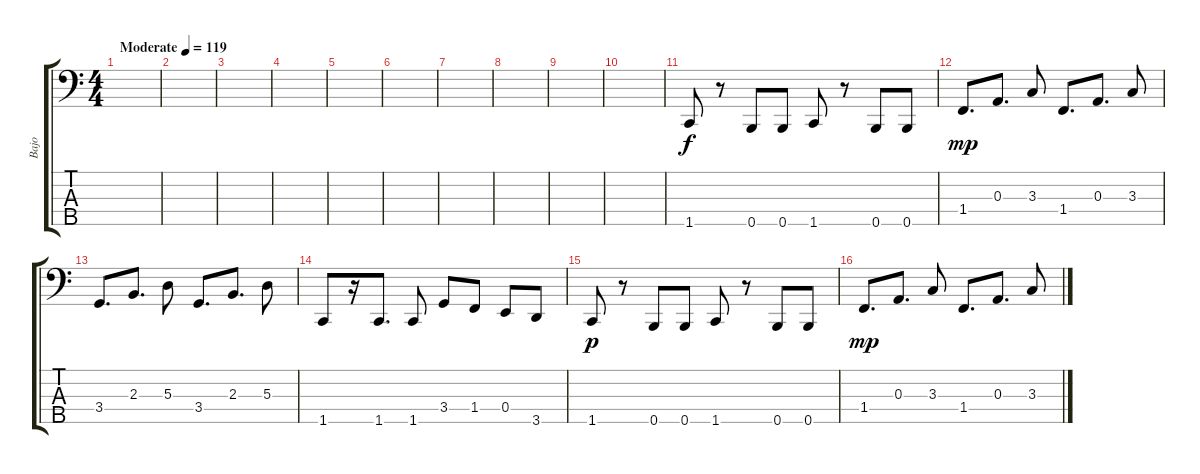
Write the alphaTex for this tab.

\track ("Bajo" "Bajo") {instrument electricbassfinger}
\staff {score tabs}
\tuning (G2 D2 A1 E1 B0) {hide}
\ts (4 4)
\tempo (119 "Moderate")
\clef f4
\ks c
|
|
|
|
|
|
|
|
|
|
1.5.8 r.8 0.5.8 0.5.8 1.5.8 r.8 0.5.8 0.5.8 |
1.4.8{d dy mp} 0.3.8{d} 3.3.8 1.4.8{d} 0.3.8{d} 3.3.8 |
3.4.8{d} 2.3.8{d} 5.3.8 3.4.8{d} 2.3.8{d} 5.3.8 |
1.5.8 r.16 1.5.8{d} 1.5.8 3.4.8 1.4.8 0.4.8 3.5.8 |
1.5.8{dy p} r.8 0.5.8 0.5.8 1.5.8 r.8 0.5.8 0.5.8 |
1.4.8{d dy mp} 0.3.8{d} 3.3.8 1.4.8{d} 0.3.8{d} 3.3.8
